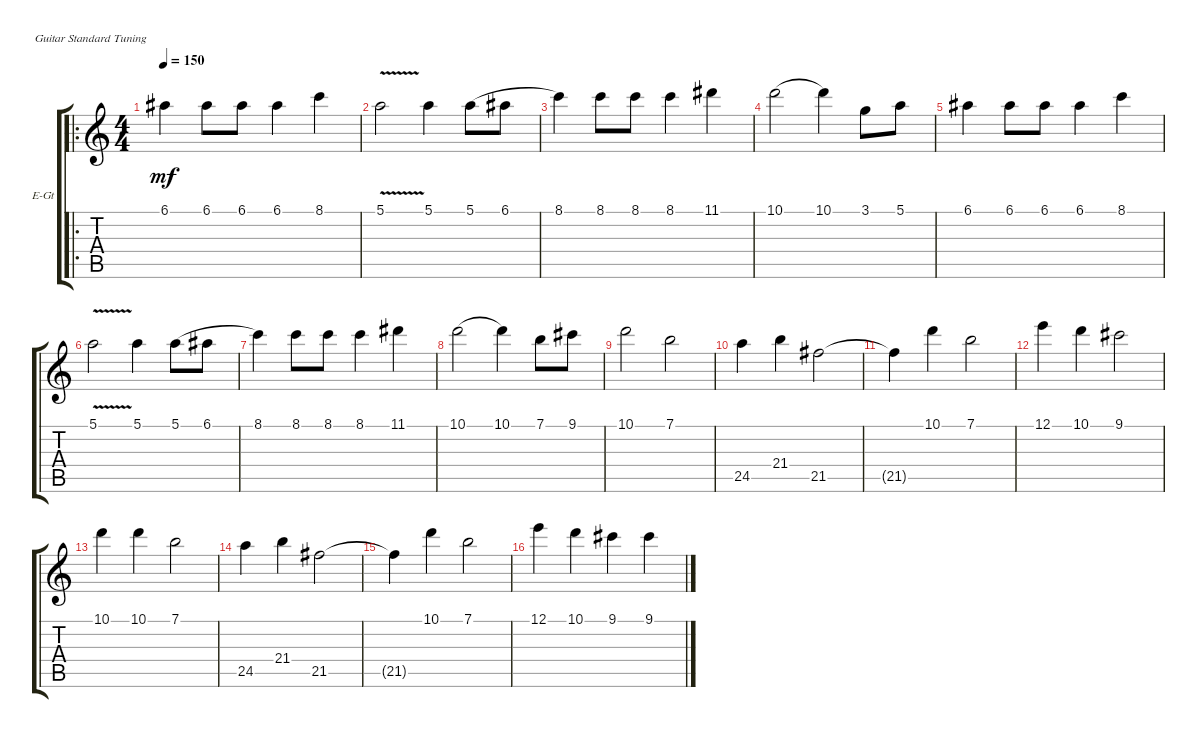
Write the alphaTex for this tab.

\defaultSystemsLayout 4
\bracketExtendMode groupsimilarinstruments
\firstSystemTrackNameOrientation horizontal
\otherSystemsTrackNameOrientation horizontal
\track ("Electric Guitar" "E-Gt") {instrument overdrivenguitar}
\staff {score tabs}
\tuning (E4 B3 G3 D3 A2 E2)
\ro
\ts (4 4)
\tempo 150
\clef g2
\scale
0.333333
\ks c
6.1.4{dy mf} 6.1.8 6.1.8 6.1.4 8.1.4 |
\scale
0.333333 5.1{v}.2 5.1.4 5.1.8{legatoorigin} 6.1.8{legatoorigin} |
\scale
0.333333 8.1.4 8.1.8 8.1.8 8.1.4 11.1.4 |
\scale
0.333333 10.1.2{legatoorigin} 10.1.4 3.1.8 5.1.8 |
\scale
0.333333 6.1.4 6.1.8 6.1.8 6.1.4 8.1.4 |
\scale
0.333333 5.1{v}.2 5.1.4 5.1.8{legatoorigin} 6.1.8{legatoorigin} |
\scale
0.333333 8.1.4 8.1.8 8.1.8 8.1.4 11.1.4 |
10.1.2{legatoorigin} 10.1.4 7.1.8 9.1.8 |
10.1.2 7.1.2 |
24.5.4 21.4.4 21.5.2 |
21.5{t}.4 10.1.4 7.1.2 |
12.1.4 10.1.4 9.1.2 |
10.1.4 10.1.4 7.1.2 |
24.5.4 21.4.4 21.5.2 |
21.5{t}.4 10.1.4 7.1.2 |
12.1.4 10.1.4 9.1.4 9.1.4
